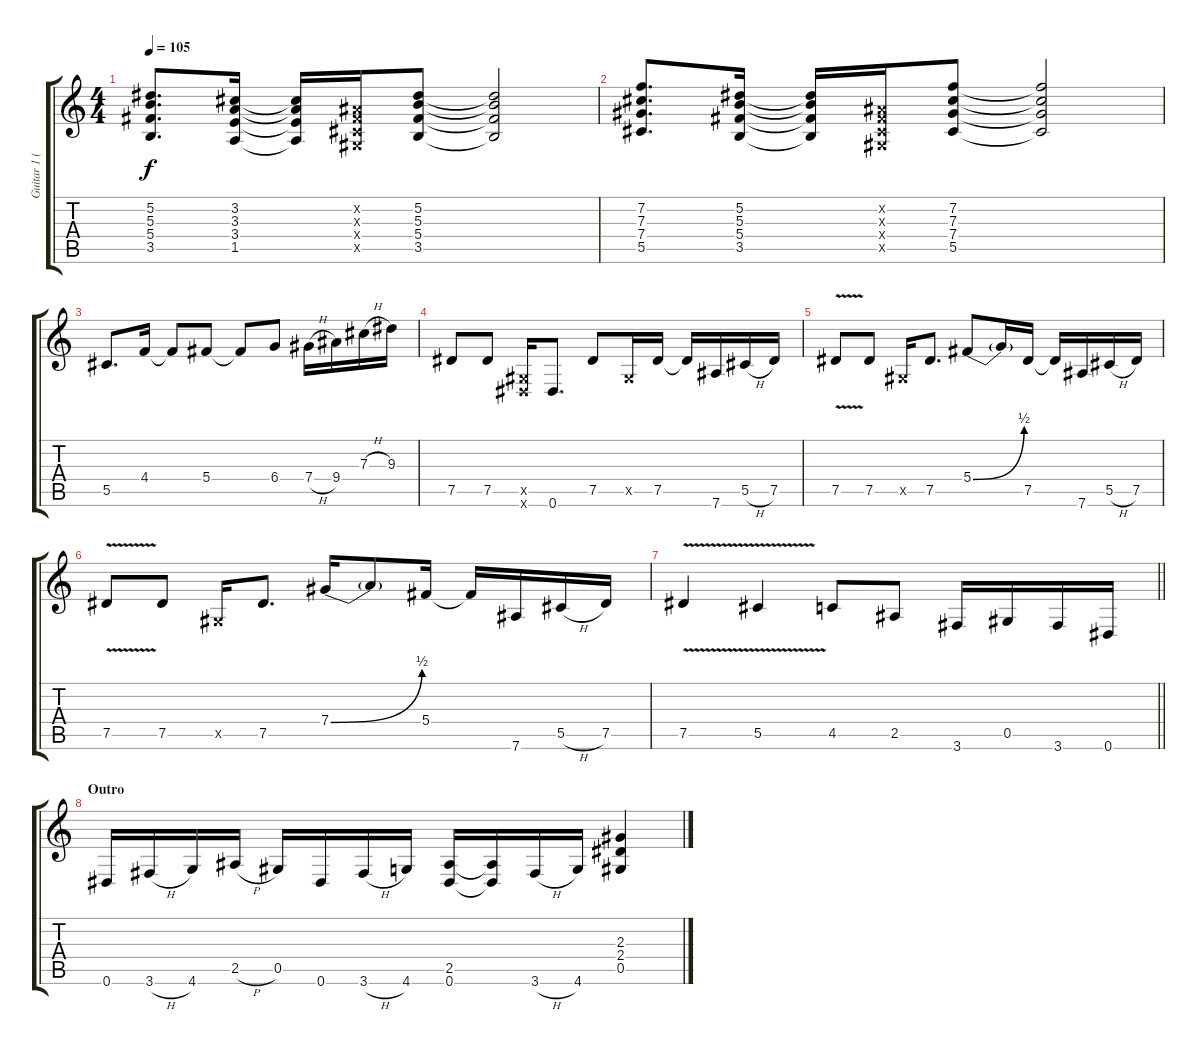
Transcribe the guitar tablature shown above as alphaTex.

\track ("Guitar 1 (Izzy)" "Guitar 1 (") {instrument distortionguitar}
\staff {score tabs}
\tuning (Eb4 Bb3 Gb3 Db3 Ab2 Eb2) {hide}
\ts (4 4)
\tempo 105
\clef g2
\ks c
(5.2 5.3 5.4 3.5).8{d dy f} (3.2 3.3 3.4 1.5).16 (3.2{t} 3.3{t} 3.4{t} 1.5{t}).16 (0.2{x} 0.3{x} 0.4{x} 0.5{x}).16 (5.2 5.3 5.4 3.5).8 (5.2{t} 5.3{t} 5.4{t} 3.5{t}).2 |
(7.2 7.3 7.4 5.5).8{d} (5.2 5.3 5.4 3.5).16 (5.2{t} 5.3{t} 5.4{t} 3.5{t}).16 (0.2{x} 0.3{x} 0.4{x} 0.5{x}).16 (7.2 7.3 7.4 5.5).8 (7.2{t} 7.3{t} 7.4{t} 5.5{t}).2 |
5.5.8{d} 4.4.16 4.4{t}.8 5.4.8 5.4{t}.8 6.4.8 7.4{h}.16 9.4.16 7.3{h}.16 9.3.16 |
7.5.8 7.5.8 (0.5{x} 0.6{x}).16 0.6.8{d} 7.5.8 0.5{x}.16 7.5.16 7.5{t}.16 7.6.16 5.5{h}.16 7.5.16 |
7.5{v}.8 7.5.8 0.5{x}.16 7.5.8{d} 5.4{be (bend 0 0 60 2)}.8 5.4{t}.16 7.5.16 7.5{t}.16 7.6.16 5.5{h}.16 7.5.16 |
7.5{v}.8 7.5.8 0.5{x}.16 7.5.8{d} 7.4{be (bend 0 0 60 2)}.16 7.4{t}.8 5.4.16 5.4{t}.16 7.6.16 5.5{h}.16 7.5.16 |
\barLineRight lightlight
7.5{v}.4 5.5{v}.4 4.5.8 2.5.8 3.6.16 0.5.16 3.6.16 0.6.16 |
\section ("" "Outro")
0.6.16 3.6{h}.16 4.6.16 2.5{h}.16 0.5.16 0.6.16 3.6{h}.16 4.6.16 (2.5 0.6).16 (2.5{t} 0.6{t}).16 3.6{h}.16 4.6.16 (2.3 2.4 0.5).4
